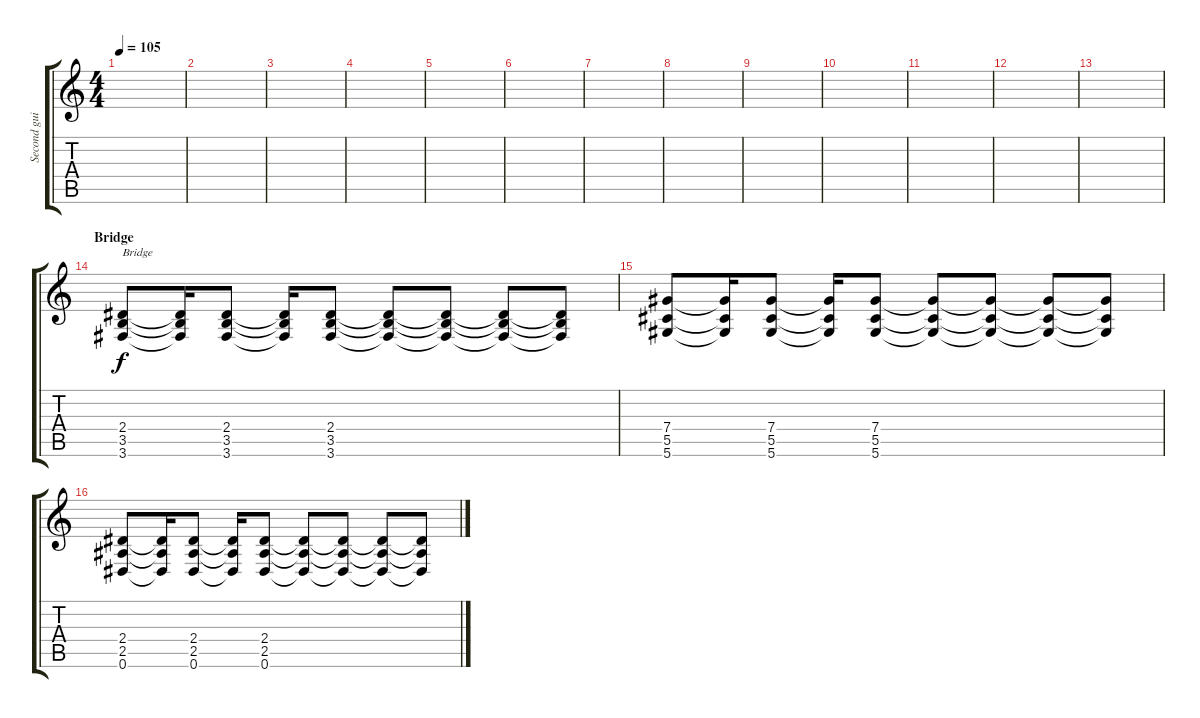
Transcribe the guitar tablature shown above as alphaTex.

\track ("Second guitar (Mike Shinoda)" "Second gui") {instrument distortionguitar}
\staff {score tabs}
\tuning (Eb4 Bb3 Gb3 Db3 Ab2 Eb2) {hide}
\ts (4 4)
\tempo 105
\clef g2
\ks c
|
|
|
|
|
|
|
|
|
|
|
|
|
\section ("" "Bridge")
(2.4 3.5 3.6).8{txt "Bridge" volume 16 instrument distortionguitar} (2.4{t} 3.5{t} 3.6{t}).16 (2.4 3.5 3.6).8 (2.4{t} 3.5{t} 3.6{t}).16 (2.4 3.5 3.6).8 (2.4{t} 3.5{t} 3.6{t}).8 (2.4{t} 3.5{t} 3.6{t}).8 (2.4{t} 3.5{t} 3.6{t}).8 (2.4{t} 3.5{t} 3.6{t}).8 |
(7.4 5.5 5.6).8 (7.4{t} 5.5{t} 5.6{t}).16 (7.4 5.5 5.6).8 (7.4{t} 5.5{t} 5.6{t}).16 (7.4 5.5 5.6).8 (7.4{t} 5.5{t} 5.6{t}).8 (7.4{t} 5.5{t} 5.6{t}).8 (7.4{t} 5.5{t} 5.6{t}).8 (7.4{t} 5.5{t} 5.6{t}).8 |
(2.4 2.5 0.6).8 (2.4{t} 2.5{t} 0.6{t}).16 (2.4 2.5 0.6).8 (2.4{t} 2.5{t} 0.6{t}).16 (2.4 2.5 0.6).8 (2.4{t} 2.5{t} 0.6{t}).8 (2.4{t} 2.5{t} 0.6{t}).8 (2.4{t} 2.5{t} 0.6{t}).8 (2.4{t} 2.5{t} 0.6{t}).8
